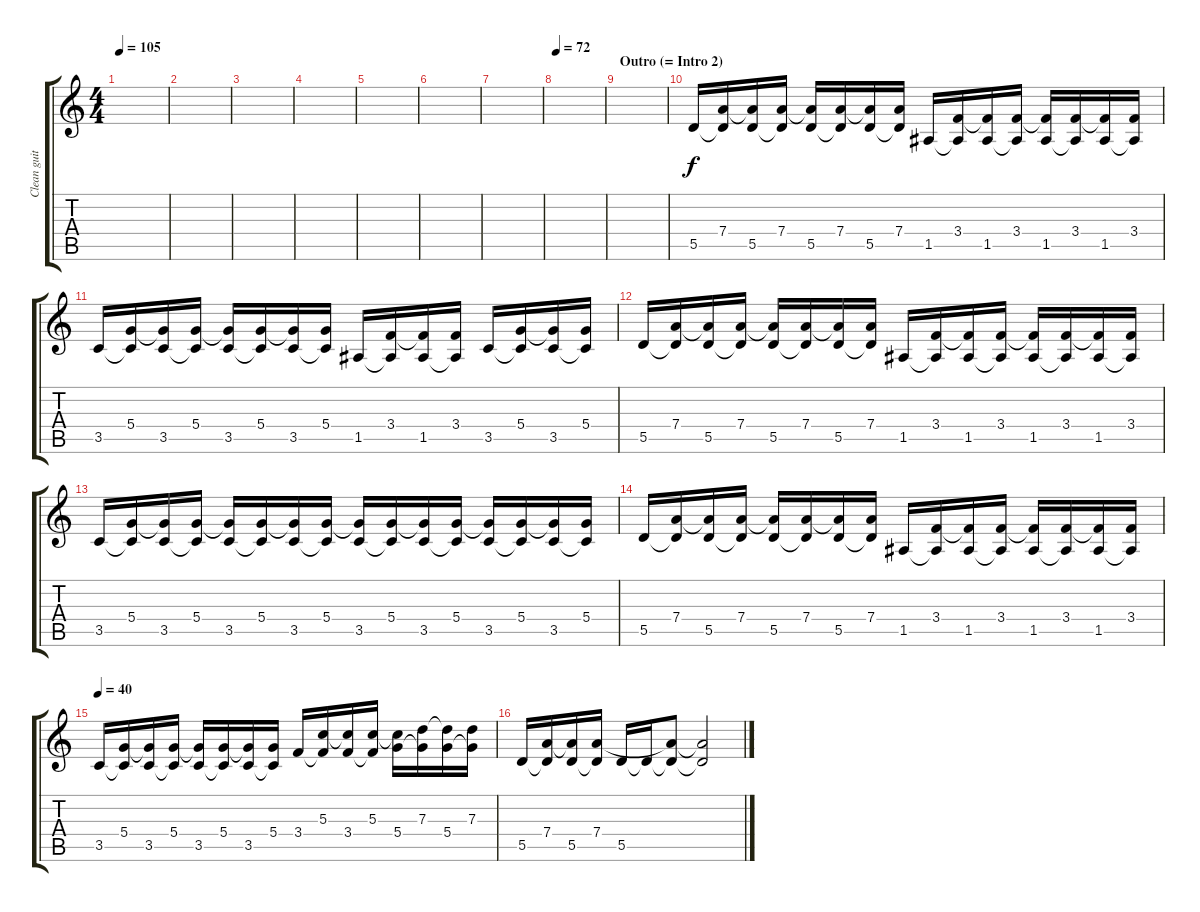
\track ("Clean guitar 2" "Clean guit") {instrument electricguitarjazz}
\staff {score tabs}
\tuning (E4 B3 G3 D3 A2 E2) {hide}
\ts (4 4)
\tempo 105
\clef g2
\ks c
|
|
|
|
|
|
|
\tempo 72
|
\section ("" "Outro (= Intro 2)")
|
5.5.16 (7.4 5.5{t}).16 (7.4{t} 5.5).16 (7.4 5.5{t}).16 (7.4{t} 5.5).16 (7.4 5.5{t}).16 (7.4{t} 5.5).16 (7.4 5.5{t}).16 1.5.16 (3.4 1.5{t}).16 (3.4{t} 1.5).16 (3.4 1.5{t}).16 (3.4{t} 1.5).16 (3.4 1.5{t}).16 (3.4{t} 1.5).16 (3.4 1.5{t}).16 |
3.5.16 (5.4 3.5{t}).16 (5.4{t} 3.5).16 (5.4 3.5{t}).16 (5.4{t} 3.5).16 (5.4 3.5{t}).16 (5.4{t} 3.5).16 (5.4 3.5{t}).16 1.5.16 (3.4 1.5{t}).16 (3.4{t} 1.5).16 (3.4 1.5{t}).16 3.5.16 (5.4 3.5{t}).16 (5.4{t} 3.5).16 (5.4 3.5{t}).16 |
5.5.16 (7.4 5.5{t}).16 (7.4{t} 5.5).16 (7.4 5.5{t}).16 (7.4{t} 5.5).16 (7.4 5.5{t}).16 (7.4{t} 5.5).16 (7.4 5.5{t}).16 1.5.16 (3.4 1.5{t}).16 (3.4{t} 1.5).16 (3.4 1.5{t}).16 (3.4{t} 1.5).16 (3.4 1.5{t}).16 (3.4{t} 1.5).16 (3.4 1.5{t}).16 |
3.5.16 (5.4 3.5{t}).16 (5.4{t} 3.5).16 (5.4 3.5{t}).16 (5.4{t} 3.5).16 (5.4 3.5{t}).16 (5.4{t} 3.5).16 (5.4 3.5{t}).16 (5.4{t} 3.5).16 (5.4 3.5{t}).16 (5.4{t} 3.5).16 (5.4 3.5{t}).16 (5.4{t} 3.5).16 (5.4 3.5{t}).16 (5.4{t} 3.5).16 (5.4 3.5{t}).16 |
5.5.16 (7.4 5.5{t}).16 (7.4{t} 5.5).16 (7.4 5.5{t}).16 (7.4{t} 5.5).16 (7.4 5.5{t}).16 (7.4{t} 5.5).16 (7.4 5.5{t}).16 1.5.16 (3.4 1.5{t}).16 (3.4{t} 1.5).16 (3.4 1.5{t}).16 (3.4{t} 1.5).16 (3.4 1.5{t}).16 (3.4{t} 1.5).16 (3.4 1.5{t}).16 |
\tempo 40
3.5.16 (5.4 3.5{t}).16 (5.4{t} 3.5).16 (5.4 3.5{t}).16 (5.4{t} 3.5).16 (5.4 3.5{t}).16 (5.4{t} 3.5).16 (5.4 3.5{t}).16 3.4.16 (5.3 3.4{t}).16 (5.3{t} 3.4).16 (5.3 3.4{t}).16 (5.3{t} 5.4).16 (7.3 5.4{t}).16 (7.3{t} 5.4).16 (7.3 5.4{t}).16 |
5.5.16 (7.4 5.5{t}).16 (7.4{t} 5.5).16 (7.4 5.5{t}).16 5.5.16 5.5{t}.16 (7.4{t} 5.5{t}).8 (7.4{t} 5.5{t}).2
